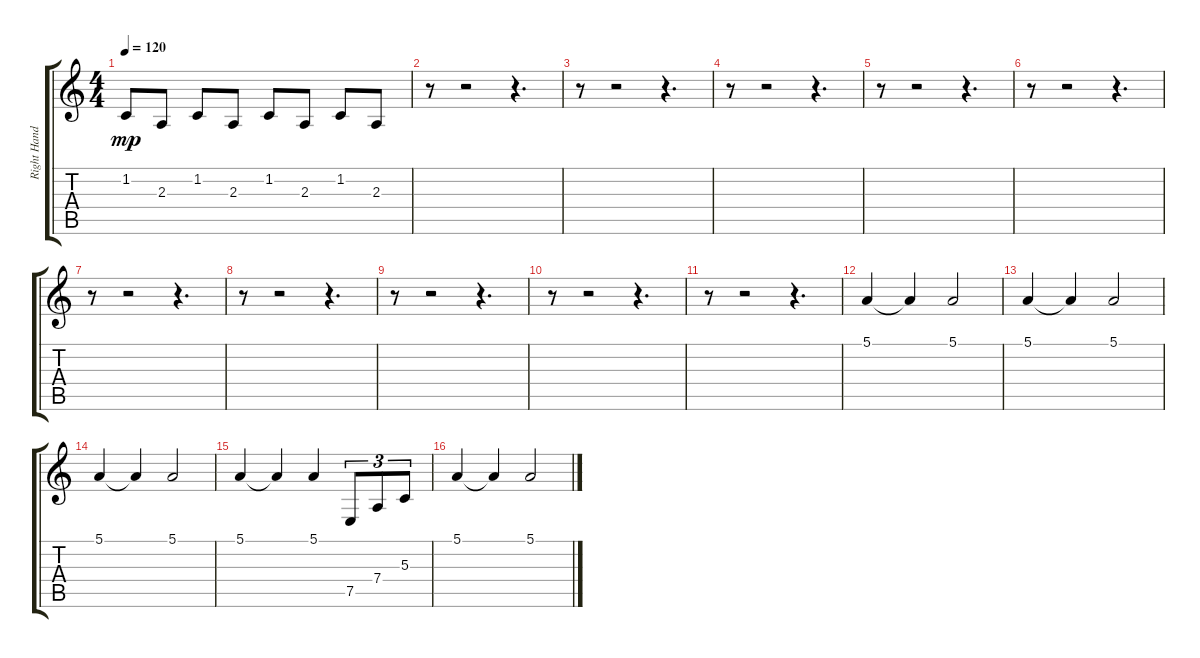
\track ("Right Hand - G Major - 2nd part" "Right Hand") {instrument violin}
\staff {score tabs}
\tuning (E4 B3 G3 D3 A2 E2) {hide}
\ts (4 4)
\tempo 120
\clef g2
\ks c
1.2.8{dy mp} 2.3.8 1.2.8 2.3.8 1.2.8 2.3.8 1.2.8 2.3.8 |
r.8 r.2 r.4{d} |
r.8 r.2 r.4{d} |
r.8 r.2 r.4{d} |
r.8 r.2 r.4{d} |
r.8 r.2 r.4{d} |
r.8 r.2 r.4{d} |
r.8 r.2 r.4{d} |
r.8 r.2 r.4{d} |
r.8 r.2 r.4{d} |
r.8 r.2 r.4{d} |
5.1.4 5.1{t}.4 5.1.2 |
5.1.4 5.1{t}.4 5.1.2 |
5.1.4 5.1{t}.4 5.1.2 |
5.1.4 5.1{t}.4 5.1.4 7.5.8{tu (3 2)} 7.4.8{tu (3 2)} 5.3.8{tu (3 2)} |
5.1.4 5.1{t}.4 5.1.2
